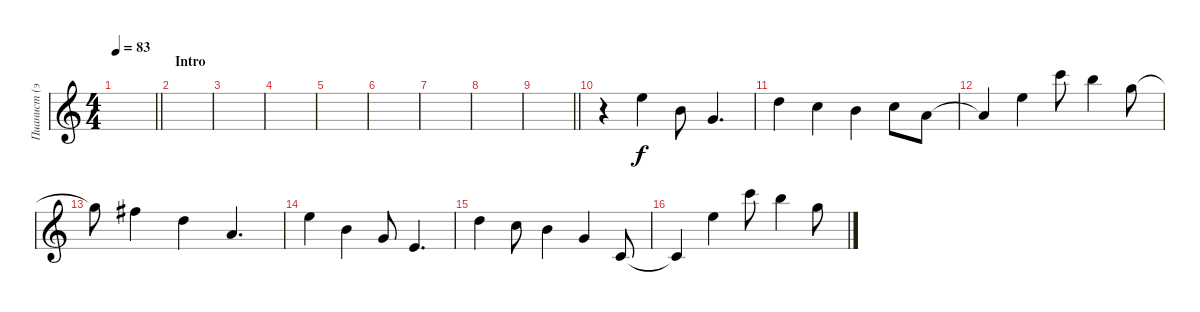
\track ("Пианист (эффект)" "Пианист (э") {instrument tremolostrings}
\staff {score}
\tuning (E5 B4 G4 D4 A3 E3) {hide}
\ts (4 4)
\tempo 83
\clef g2
\barLineRight lightlight
\ks c
|
\section ("" "Intro")
|
|
|
|
|
|
|
\barLineRight lightlight
|
r.4 0.1.4 0.2.8 0.3.4{d} |
3.2.4 1.2.4 0.2.4 1.2.8 2.3.8 |
2.3{t}.4 0.1.4 8.1.8 7.1.4 8.2.8 |
8.2{t}.8 7.2.4 7.3.4 7.4.4{d} |
0.1.4 0.2.4 0.3.8 2.4.4{d} |
3.2.4 1.2.8 0.2.4 0.3.4 3.5.8 |
3.5{t}.4 0.1.4 8.1.8 7.1.4 8.2.8
